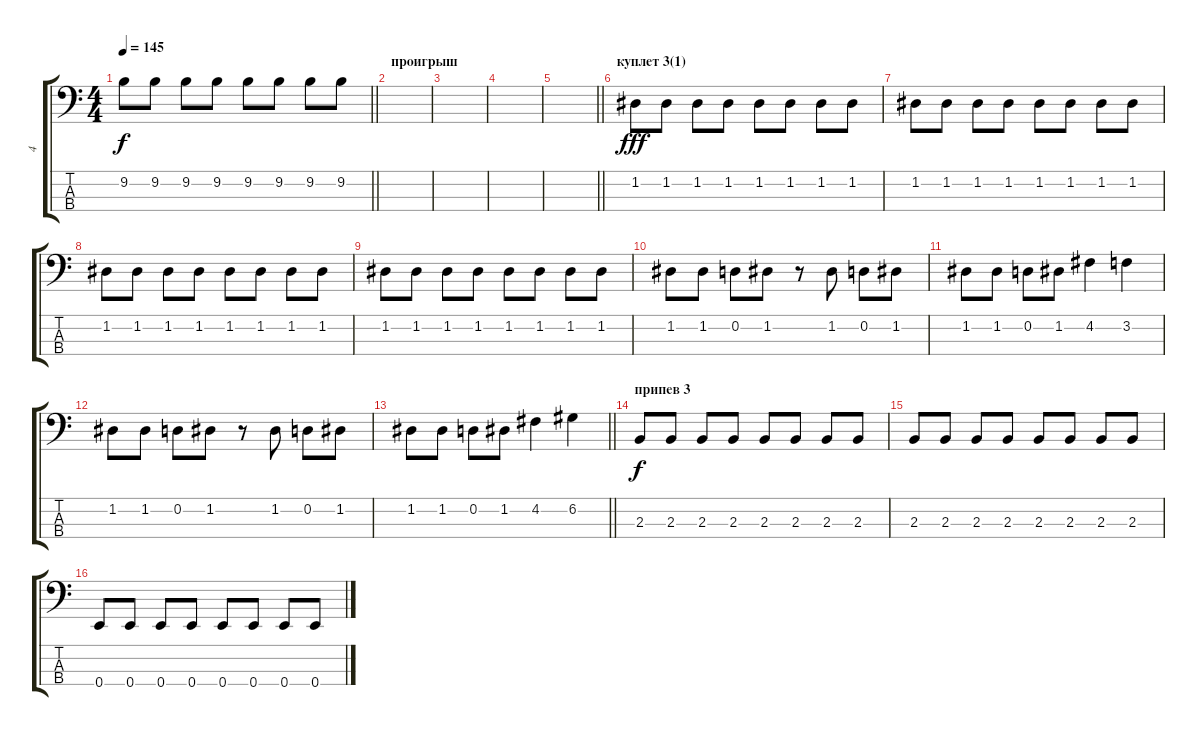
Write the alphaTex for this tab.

\track ("4" "4") {instrument electricbassfinger}
\staff {score tabs}
\tuning (G2 D2 A1 E1) {hide}
\ts (4 4)
\tempo 145
\clef f4
\barLineRight lightlight
\ks c
9.2.8{dy f} 9.2.8 9.2.8 9.2.8 9.2.8 9.2.8 9.2.8 9.2.8 |
\section ("" "проигрыш")
|
|
|
\barLineRight lightlight
|
\section ("" "куплет 3(1)")
1.2.8{dy fff} 1.2.8 1.2.8 1.2.8 1.2.8 1.2.8 1.2.8 1.2.8 |
1.2.8 1.2.8 1.2.8 1.2.8 1.2.8 1.2.8 1.2.8 1.2.8 |
1.2.8 1.2.8 1.2.8 1.2.8 1.2.8 1.2.8 1.2.8 1.2.8 |
1.2.8 1.2.8 1.2.8 1.2.8 1.2.8 1.2.8 1.2.8 1.2.8 |
1.2.8 1.2.8 0.2.8 1.2.8 r.8 1.2.8 0.2.8 1.2.8 |
1.2.8 1.2.8 0.2.8 1.2.8 4.2.4 3.2.4 |
1.2.8 1.2.8 0.2.8 1.2.8 r.8 1.2.8 0.2.8 1.2.8 |
\barLineRight lightlight
1.2.8 1.2.8 0.2.8 1.2.8 4.2.4 6.2.4 |
\section ("" "припев 3")
2.3.8{dy f} 2.3.8 2.3.8 2.3.8 2.3.8 2.3.8 2.3.8 2.3.8 |
2.3.8 2.3.8 2.3.8 2.3.8 2.3.8 2.3.8 2.3.8 2.3.8 |
0.4.8 0.4.8 0.4.8 0.4.8 0.4.8 0.4.8 0.4.8 0.4.8
